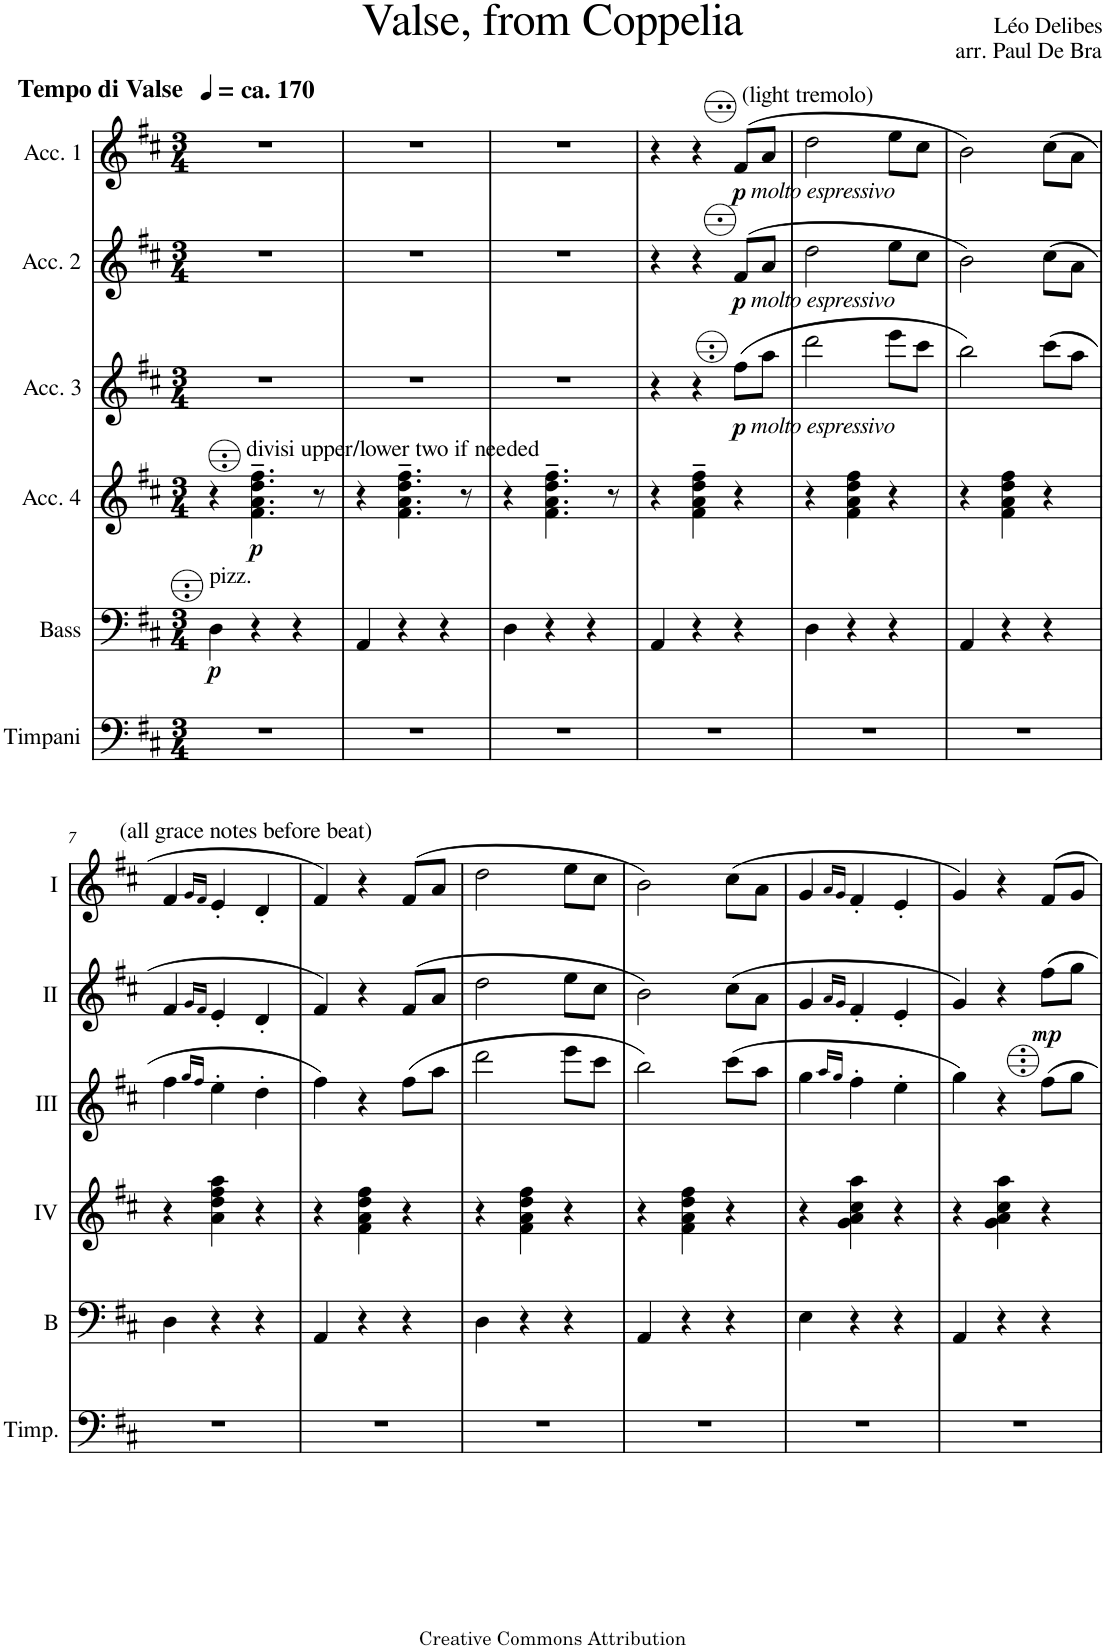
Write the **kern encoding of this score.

**kern	**kern	**dynam	**kern	**dynam	**kern	**dynam	**kern	**dynam	**kern	**dynam
*part6	*part5	*part5	*part4	*part4	*part3	*part3	*part2	*part2	*part1	*part1
*staff6	*staff5	*staff5	*staff4	*staff4	*staff3	*staff3	*staff2	*staff2	*staff1	*staff1
*I"Timpani	*I"Bass	*	*I"Acc. 4	*	*I"Acc. 3	*	*I"Acc. 2	*	*I"Acc. 1	*
*I'Timp.	*I'B	*	*	*	*	*	*	*	*	*
*clefF4	*clefF4	*	*clefG2	*	*clefG2	*	*clefG2	*	*clefG2	*
*	*Trd7c12	*	*Trd7c12	*	*Trd7c12	*	*	*	*	*
*k[f#c#]	*k[f#c#]	*	*k[f#c#]	*	*k[f#c#]	*	*k[f#c#]	*	*k[f#c#]	*
*M3/4	*M3/4	*	*M3/4	*	*M3/4	*	*M3/4	*	*M3/4	*
=1	=1	=1	=1	=1	=1	=1	=1	=1	=1	=1
!	!	!	!	!	!	!	!	!	!LO:TX:a:B:t=ca. 170	!
!	!	!	!	!	!	!	!	!	!LO:TX:a:B:t=Tempo di Valse	!
!	!LO:TX:a:t=pizz.	!	!	!	!	!	!	!	!	!
!	!	!LO:DY:b	!	!	!	!	!	!	!	!
2.r	4D\	p	4r	.	2.r	.	2.r	.	2.r	.
!	!	!	!LO:TX:a:t=divisi upper/lower two if needed	!	!	!	!	!	!	!
!	!	!	!	!LO:DY:b	!	!	!	!	!	!
.	4r	.	4.f#\~ 4.a\~ 4.dd\~ 4.ff#\~	p	.	.	.	.	.	.
.	4r	.	.	.	.	.	.	.	.	.
.	.	.	8r	.	.	.	.	.	.	.
=2	=2	=2	=2	=2	=2	=2	=2	=2	=2	=2
2.r	4AA/	.	4r	.	2.r	.	2.r	.	2.r	.
.	4r	.	4.f#\~ 4.a\~ 4.dd\~ 4.ff#\~	.	.	.	.	.	.	.
.	4r	.	.	.	.	.	.	.	.	.
.	.	.	8r	.	.	.	.	.	.	.
=3	=3	=3	=3	=3	=3	=3	=3	=3	=3	=3
2.r	4D\	.	4r	.	2.r	.	2.r	.	2.r	.
.	4r	.	4.f#\~ 4.a\~ 4.dd\~ 4.ff#\~	.	.	.	.	.	.	.
.	4r	.	.	.	.	.	.	.	.	.
.	.	.	8r	.	.	.	.	.	.	.
=4	=4	=4	=4	=4	=4	=4	=4	=4	=4	=4
2.r	4AA/	.	4r	.	4r	.	4r	.	4r	.
.	4r	.	4f#\~ 4a\~ 4dd\~ 4ff#\~	.	4r	.	4r	.	4r	.
!	!	!	!	!	!	!	!	!	!LO:TX:a:t=(light tremolo)	!
!	!	!	!	!	!	!	!	!	!LO:TX:b:i:t=molto espressivo	!
!	!	!	!	!	!	!	!LO:TX:b:i:t=molto espressivo	!	!	!
!	!	!	!	!	!LO:TX:b:i:t=molto espressivo	!	!	!	!	!
!	!	!	!	!	!	!LO:DY:b	!	!LO:DY:b	!	!LO:DY:b
.	4r	.	4r	.	(8ff#\L	p	(8f#/L	p	(8f#/L	p
.	.	.	.	.	8aa\J	.	8a/J	.	8a/J	.
=5	=5	=5	=5	=5	=5	=5	=5	=5	=5	=5
2.r	4D\	.	4r	.	2ddd\	.	2dd\	.	2dd\	.
.	4r	.	4f#\ 4a\ 4dd\ 4ff#\	.	.	.	.	.	.	.
.	4r	.	4r	.	8eee\L	.	8ee\L	.	8ee\L	.
.	.	.	.	.	8ccc#\J	.	8cc#\J	.	8cc#\J	.
=6	=6	=6	=6	=6	=6	=6	=6	=6	=6	=6
2.r	4AA/	.	4r	.	2bb\)	.	2b\)	.	2b\)	.
.	4r	.	4f#\ 4a\ 4dd\ 4ff#\	.	.	.	.	.	.	.
.	4r	.	4r	.	(8ccc#\L	.	(8cc#\L	.	(8cc#\L	.
.	.	.	.	.	8aa\J	.	8a\J	.	8a\J	.
!!LO:LB:g=z
=7	=7	=7	=7	=7	=7	=7	=7	=7	=7	=7
!	!	!	!	!	!	!	!	!	!LO:TX:a:t=(all grace notes before beat)	!
2.r	4D\	.	4r	.	4ff#\	.	4f#/	.	4f#/	.
.	.	.	.	.	16qgg/LL	.	16qg/LL	.	16qg/LL	.
.	.	.	.	.	16qff#/JJ	.	16qf#/JJ	.	16qf#/JJ	.
.	4r	.	4a\ 4dd\ 4ff#\ 4aa\	.	4ee'\	.	4e'/	.	4e'/	.
.	4r	.	4r	.	4dd'\	.	4d'/	.	4d'/	.
=8	=8	=8	=8	=8	=8	=8	=8	=8	=8	=8
2.r	4AA/	.	4r	.	4ff#\)	.	4f#/)	.	4f#/)	.
.	4r	.	4f#\ 4a\ 4dd\ 4ff#\	.	4r	.	4r	.	4r	.
.	4r	.	4r	.	(8ff#\L	.	(8f#/L	.	(8f#/L	.
.	.	.	.	.	8aa\J	.	8a/J	.	8a/J	.
=9	=9	=9	=9	=9	=9	=9	=9	=9	=9	=9
2.r	4D\	.	4r	.	2ddd\	.	2dd\	.	2dd\	.
.	4r	.	4f#\ 4a\ 4dd\ 4ff#\	.	.	.	.	.	.	.
.	4r	.	4r	.	8eee\L	.	8ee\L	.	8ee\L	.
.	.	.	.	.	8ccc#\J	.	8cc#\J	.	8cc#\J	.
=10	=10	=10	=10	=10	=10	=10	=10	=10	=10	=10
2.r	4AA/	.	4r	.	2bb\)	.	2b\)	.	2b\)	.
.	4r	.	4f#\ 4a\ 4dd\ 4ff#\	.	.	.	.	.	.	.
.	4r	.	4r	.	(8ccc#\L	.	(8cc#\L	.	(8cc#\L	.
.	.	.	.	.	8aa\J	.	8a\J	.	8a\J	.
=11	=11	=11	=11	=11	=11	=11	=11	=11	=11	=11
2.r	4E\	.	4r	.	4gg\	.	4g/	.	4g/	.
.	.	.	.	.	16qaa/LL	.	16qa/LL	.	16qa/LL	.
.	.	.	.	.	16qgg/JJ	.	16qg/JJ	.	16qg/JJ	.
.	4r	.	4g\ 4a\ 4cc#\ 4aa\	.	4ff#'\	.	4f#'/	.	4f#'/	.
.	4r	.	4r	.	4ee'\	.	4e'/	.	4e'/	.
=12	=12	=12	=12	=12	=12	=12	=12	=12	=12	=12
2.r	4AA/	.	4r	.	4gg\)	.	4g/)	.	4g/)	.
.	4r	.	4g\ 4a\ 4cc#\ 4aa\	.	4r	.	4r	.	4r	.
!	!	!	!	!	!	!	!	!LO:DY:b	!	!
.	4r	.	4r	.	8ff#\L	.	8ff#\L	mp	8f#/L	.
.	.	.	.	.	8gg\J	.	8gg\J	.	8g/J	.
=	=	=	=	=	=	=	=	=	=	=
*-	*-	*-	*-	*-	*-	*-	*-	*-	*-	*-
